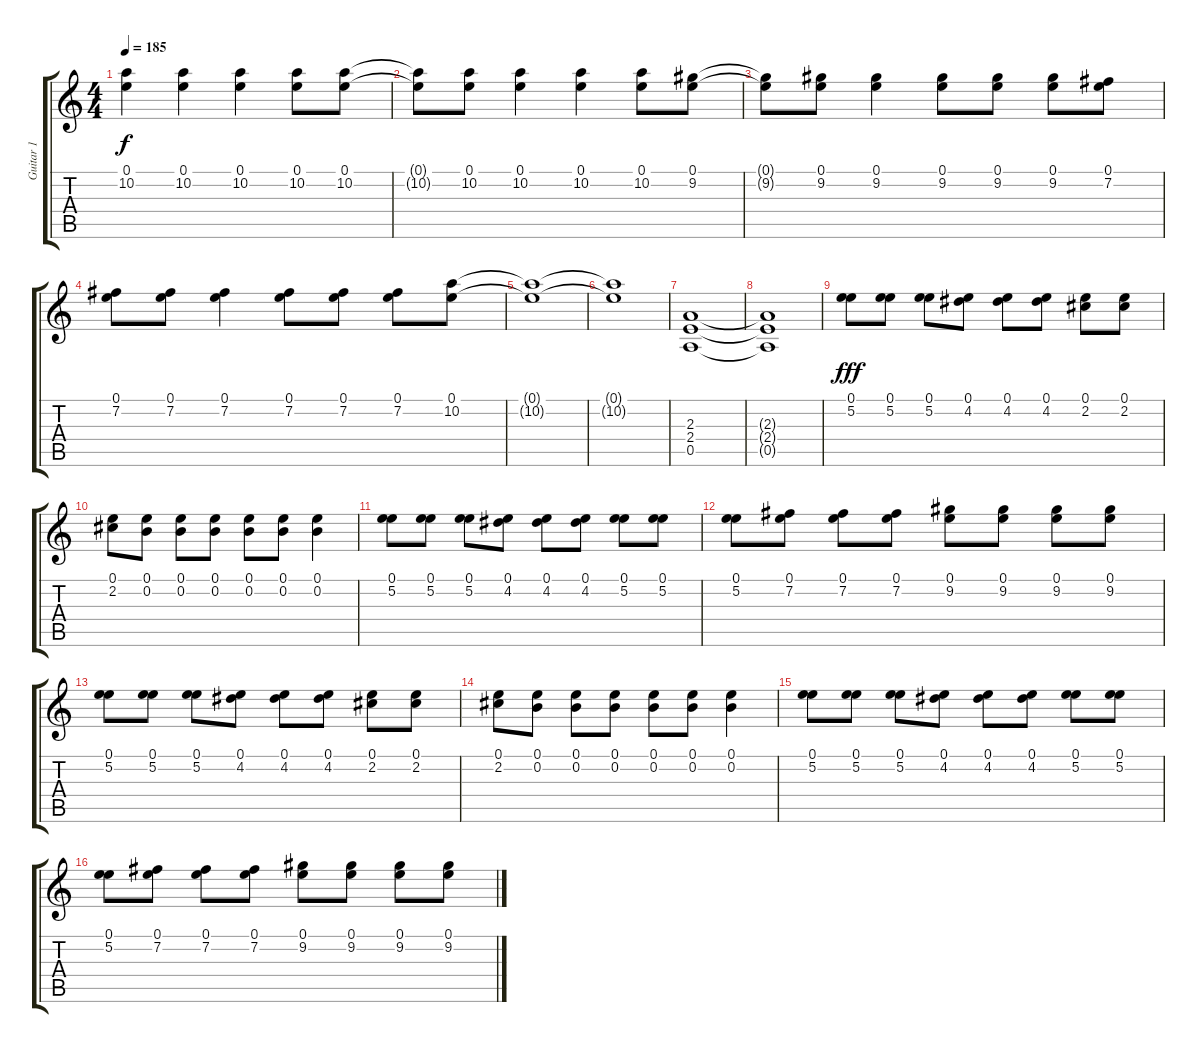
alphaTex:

\track ("Guitar 1" "Guitar 1") {instrument distortionguitar}
\staff {score tabs}
\tuning (E4 B3 G3 D3 A2 E2) {hide}
\ts (4 4)
\tempo 185
\clef g2
\ks c
(0.1 10.2).4{dy f} (0.1 10.2).4 (0.1 10.2).4 (0.1 10.2).8 (0.1 10.2).8 |
(0.1{t} 10.2{t}).8 (0.1 10.2).8 (0.1 10.2).4 (0.1 10.2).4 (0.1 10.2).8 (0.1 9.2).8 |
(0.1{t} 9.2{t}).8 (0.1 9.2).8 (0.1 9.2).4 (0.1 9.2).8 (0.1 9.2).8 (0.1 9.2).8 (0.1 7.2).8 |
(0.1 7.2).8 (0.1 7.2).8 (0.1 7.2).4 (0.1 7.2).8 (0.1 7.2).8 (0.1 7.2).8 (0.1 10.2).8 |
(0.1{t} 10.2{t}).1 |
(0.1{t} 10.2{t}).1 |
(2.3 2.4 0.5).1 |
(2.3{t} 2.4{t} 0.5{t}).1 |
(0.1 5.2).8{dy fff} (0.1 5.2).8 (0.1 5.2).8 (0.1 4.2).8 (0.1 4.2).8 (0.1 4.2).8 (0.1 2.2).8 (0.1 2.2).8 |
(0.1 2.2).8 (0.1 0.2).8 (0.1 0.2).8 (0.1 0.2).8 (0.1 0.2).8 (0.1 0.2).8 (0.1 0.2).4 |
(0.1 5.2).8 (0.1 5.2).8 (0.1 5.2).8 (0.1 4.2).8 (0.1 4.2).8 (0.1 4.2).8 (0.1 5.2).8 (0.1 5.2).8 |
(0.1 5.2).8 (0.1 7.2).8 (0.1 7.2).8 (0.1 7.2).8 (0.1 9.2).8 (0.1 9.2).8 (0.1 9.2).8 (0.1 9.2).8 |
(0.1 5.2).8 (0.1 5.2).8 (0.1 5.2).8 (0.1 4.2).8 (0.1 4.2).8 (0.1 4.2).8 (0.1 2.2).8 (0.1 2.2).8 |
(0.1 2.2).8 (0.1 0.2).8 (0.1 0.2).8 (0.1 0.2).8 (0.1 0.2).8 (0.1 0.2).8 (0.1 0.2).4 |
(0.1 5.2).8 (0.1 5.2).8 (0.1 5.2).8 (0.1 4.2).8 (0.1 4.2).8 (0.1 4.2).8 (0.1 5.2).8 (0.1 5.2).8 |
(0.1 5.2).8 (0.1 7.2).8 (0.1 7.2).8 (0.1 7.2).8 (0.1 9.2).8 (0.1 9.2).8 (0.1 9.2).8 (0.1 9.2).8
